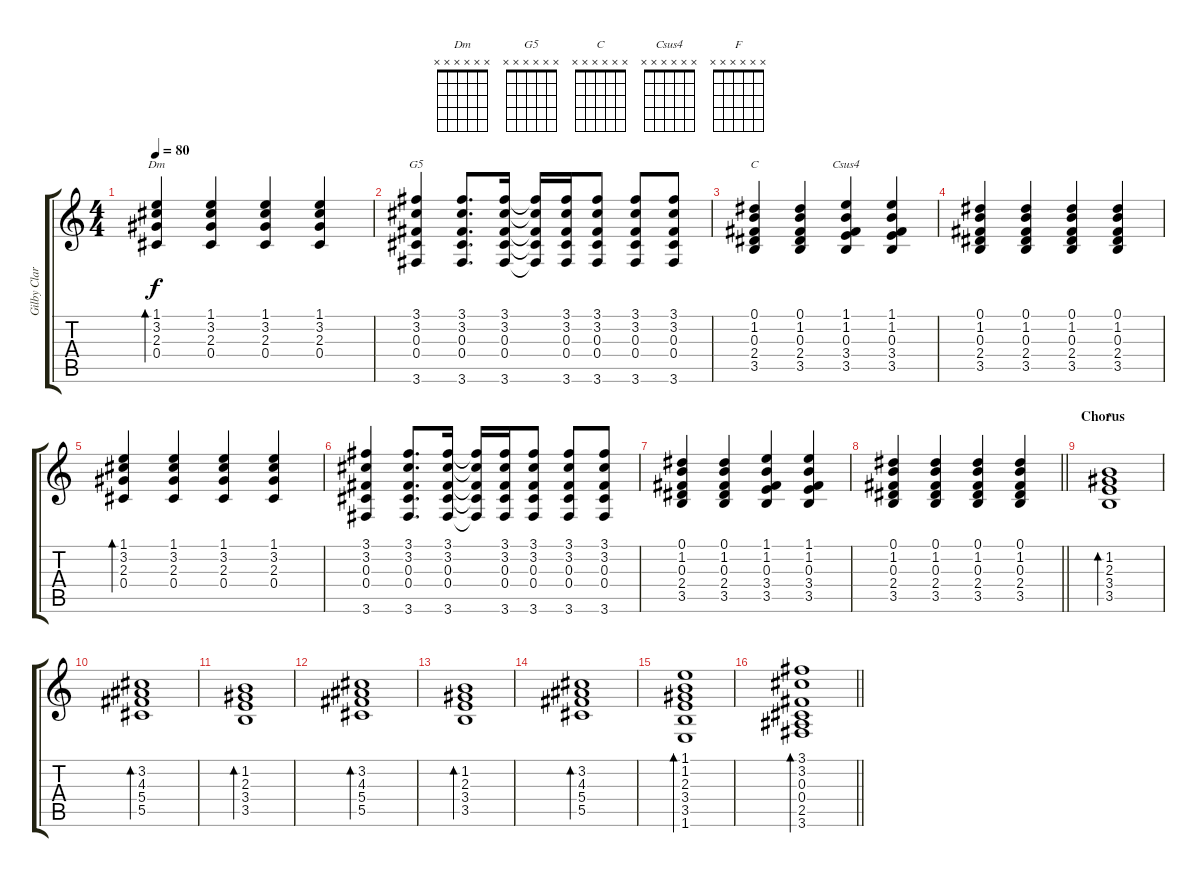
\track ("Gilby Clarke" "Gilby Clar") {instrument electricguitarjazz}
\staff {score tabs}
\tuning (Eb4 Bb3 Gb3 Db3 Ab2 Eb2) {hide}
\chord ("Dm" x x x x x x)
\chord ("G5" x x x x x x)
\chord ("C" x x x x x x)
\chord ("Csus4" x x x x x x)
\chord ("F" x x x x x x)
\ts (4 4)
\tempo 80
\clef g2
\ks c
(1.1 3.2 2.3 0.4).4{bd 120 ch "Dm" dy f} (1.1 3.2 2.3 0.4).4 (1.1 3.2 2.3 0.4).4 (1.1 3.2 2.3 0.4).4 |
(3.1 3.2 0.3 0.4 3.6).4{ch "G5"} (3.1 3.2 0.3 0.4 3.6).8{d} (3.1 3.2 0.3 0.4 3.6).16 (3.1{t} 3.2{t} 0.3{t} 0.4{t} 3.6{t}).16 (3.1 3.2 0.3 0.4 3.6).16 (3.1 3.2 0.3 0.4 3.6).8 (3.1 3.2 0.3 0.4 3.6).8 (3.1 3.2 0.3 0.4 3.6).8 |
(0.1 1.2 0.3 2.4 3.5).4{ch "C"} (0.1 1.2 0.3 2.4 3.5).4 (1.1 1.2 0.3 3.4 3.5).4{ch "Csus4"} (1.1 1.2 0.3 3.4 3.5).4 |
(0.1 1.2 0.3 2.4 3.5).4 (0.1 1.2 0.3 2.4 3.5).4 (0.1 1.2 0.3 2.4 3.5).4 (0.1 1.2 0.3 2.4 3.5).4 |
(1.1 3.2 2.3 0.4).4{bd 120} (1.1 3.2 2.3 0.4).4 (1.1 3.2 2.3 0.4).4 (1.1 3.2 2.3 0.4).4 |
(3.1 3.2 0.3 0.4 3.6).4 (3.1 3.2 0.3 0.4 3.6).8{d} (3.1 3.2 0.3 0.4 3.6).16 (3.1{t} 3.2{t} 0.3{t} 0.4{t} 3.6{t}).16 (3.1 3.2 0.3 0.4 3.6).16 (3.1 3.2 0.3 0.4 3.6).8 (3.1 3.2 0.3 0.4 3.6).8 (3.1 3.2 0.3 0.4 3.6).8 |
(0.1 1.2 0.3 2.4 3.5).4 (0.1 1.2 0.3 2.4 3.5).4 (1.1 1.2 0.3 3.4 3.5).4 (1.1 1.2 0.3 3.4 3.5).4 |
\barLineRight lightlight
(0.1 1.2 0.3 2.4 3.5).4 (0.1 1.2 0.3 2.4 3.5).4 (0.1 1.2 0.3 2.4 3.5).4 (0.1 1.2 0.3 2.4 3.5).4 |
\section ("" "Chorus")
(1.2 2.3 3.4 3.5).1{bd 120 ch "F"} |
(3.2 4.3 5.4 5.5).1{bd 120} |
(1.2 2.3 3.4 3.5).1{bd 120} |
(3.2 4.3 5.4 5.5).1{bd 120} |
(1.2 2.3 3.4 3.5).1{bd 120} |
(3.2 4.3 5.4 5.5).1{bd 120} |
(1.1 1.2 2.3 3.4 3.5 1.6).1{bd 120} |
\barLineRight lightlight
(3.1 3.2 0.3 0.4 2.5 3.6).1{bd 120}
